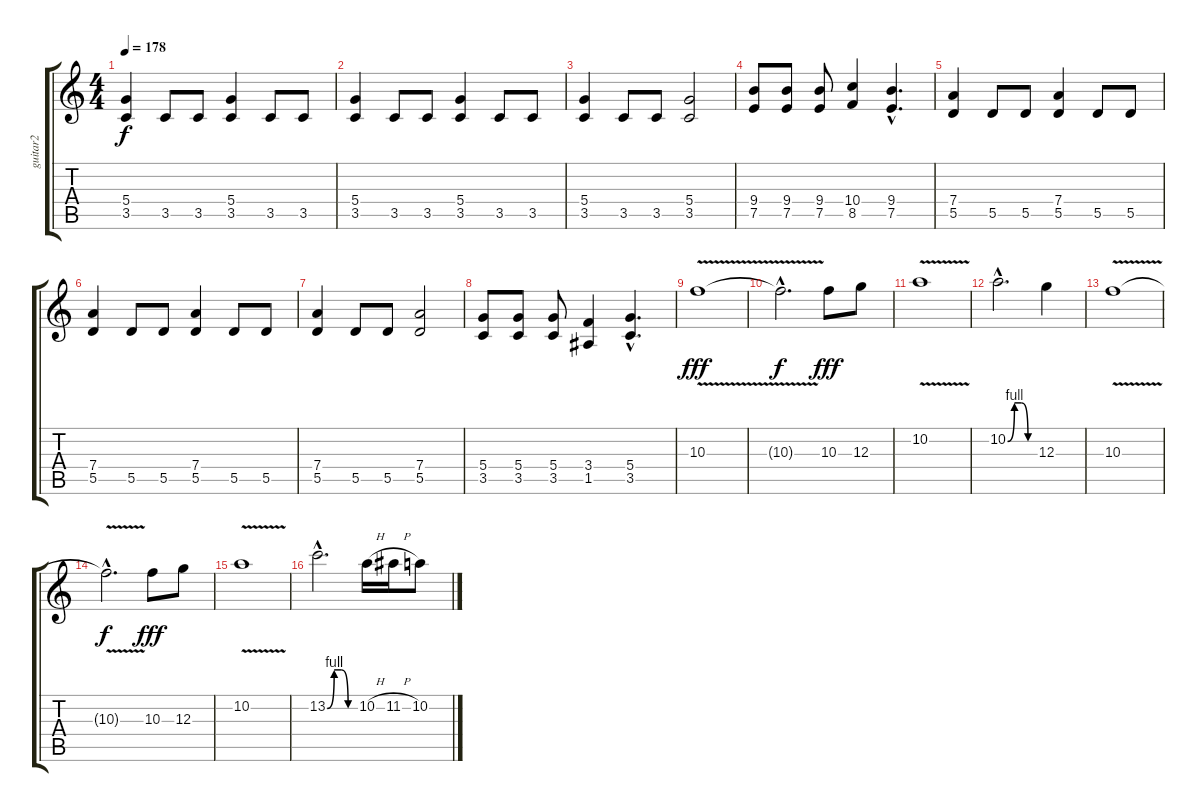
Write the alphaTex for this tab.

\track ("guitar2" "guitar2") {instrument overdrivenguitar}
\staff {score tabs}
\tuning (E4 B3 G3 D3 A2 D2) {hide}
\ts (4 4)
\tempo 178
\clef g2
\ks c
(5.4 3.5).4{dy f} 3.5.8 3.5.8 (5.4 3.5).4 3.5.8 3.5.8 |
(5.4 3.5).4 3.5.8 3.5.8 (5.4 3.5).4 3.5.8 3.5.8 |
(5.4 3.5).4 3.5.8 3.5.8 (5.4 3.5).2 |
(9.4 7.5).8 (9.4 7.5).8 (9.4 7.5).8 (10.4 8.5).4 (9.4{hac} 7.5{hac}).4{d} |
(7.4 5.5).4 5.5.8 5.5.8 (7.4 5.5).4 5.5.8 5.5.8 |
(7.4 5.5).4 5.5.8 5.5.8 (7.4 5.5).4 5.5.8 5.5.8 |
(7.4 5.5).4 5.5.8 5.5.8 (7.4 5.5).2 |
(5.4 3.5).8 (5.4 3.5).8 (5.4 3.5).8 (3.4 1.5).4 (5.4{hac} 3.5{hac}).4{d} |
10.3{v}.1{dy fff} |
10.3{hac t}.2{d dy f} 10.3.8{dy fff} 12.3.8 |
10.2{v}.1 |
10.2{be (custom 0 0 15 4 30 4 45 0 60 0) hac}.2{d} 12.3.4 |
10.3{v}.1 |
10.3{hac t}.2{d dy f} 10.3.8{dy fff} 12.3.8 |
10.2{v}.1 |
13.2{be (custom 0 0 15 4 30 4 45 0 60 0) hac}.2{d} 10.2{h}.16 11.2{h}.16 10.2.8
